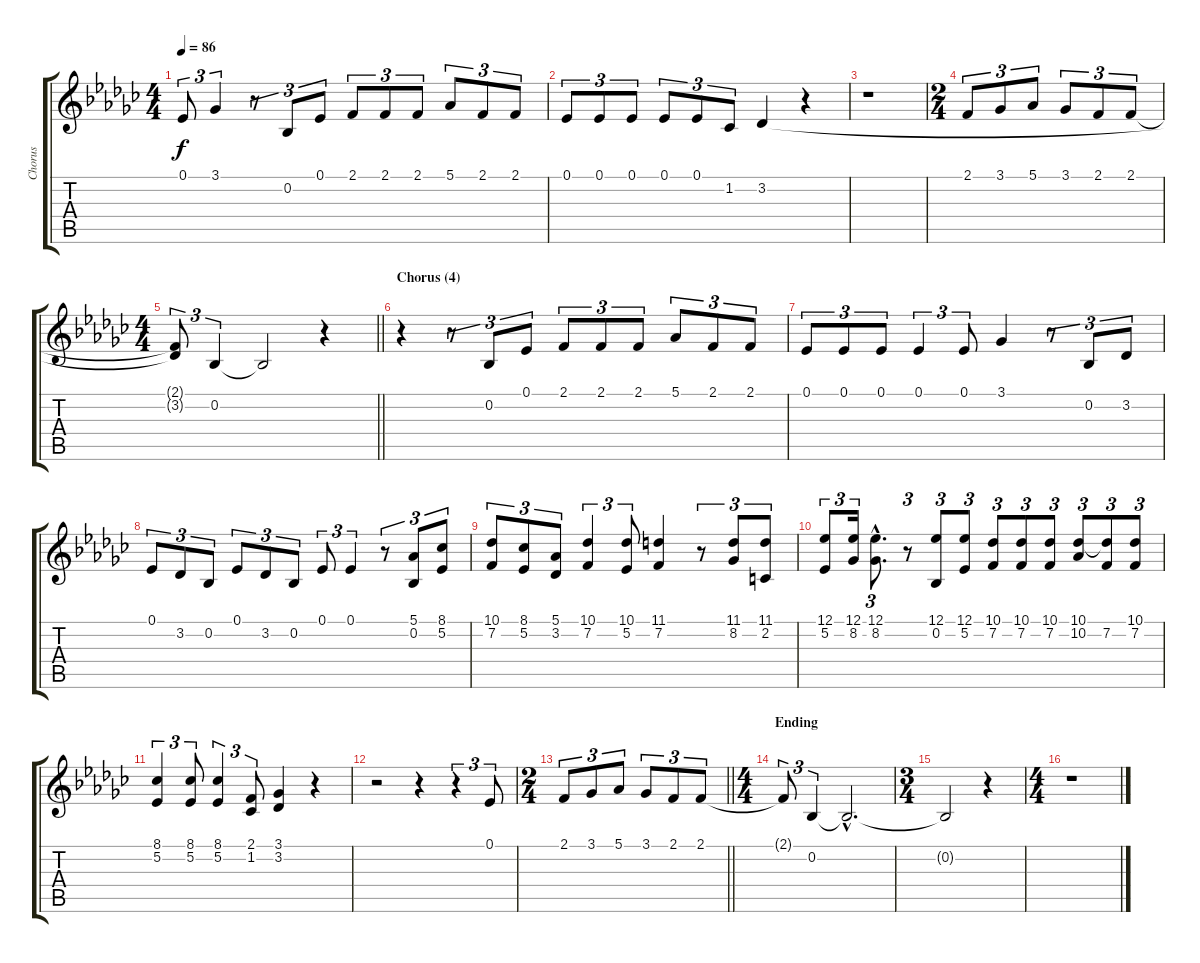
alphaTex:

\track ("Chorus" "Chorus") {instrument sopranosax}
\staff {score tabs}
\tuning (Eb4 Bb3 Gb3 Db3 Ab2 Eb2) {hide}
\ts (4 4)
\tempo 86
\clef g2
\ks ebminor
0.1.8{tu (3 2) dy f} 3.1.4{tu (3 2)} r.8{tu (3 2)} 0.2.8{tu (3 2)} 0.1.8{tu (3 2)} 2.1.8{tu (3 2)} 2.1.8{tu (3 2)} 2.1.8{tu (3 2)} 5.1.8{tu (3 2)} 2.1.8{tu (3 2)} 2.1.8{tu (3 2)} |
0.1.8{tu (3 2)} 0.1.8{tu (3 2)} 0.1.8{tu (3 2)} 0.1.8{tu (3 2)} 0.1.8{tu (3 2)} 1.2.8{tu (3 2)} 3.2.4 r.4 |
r.1 |
\ts (2 4)
2.1.8{tu (3 2)} 3.1.8{tu (3 2)} 5.1.8{tu (3 2)} 3.1.8{tu (3 2)} 2.1.8{tu (3 2)} 2.1.8{tu (3 2)} |
\ts (4 4)
\barLineRight lightlight
(2.1{t} 3.2{t}).8{tu (3 2)} 0.2.4{tu (3 2)} 0.2{t}.2 r.4 |
\section ("" "Chorus (4)")
r.4 r.8{tu (3 2)} 0.2.8{tu (3 2)} 0.1.8{tu (3 2)} 2.1.8{tu (3 2)} 2.1.8{tu (3 2)} 2.1.8{tu (3 2)} 5.1.8{tu (3 2)} 2.1.8{tu (3 2)} 2.1.8{tu (3 2)} |
0.1.8{tu (3 2)} 0.1.8{tu (3 2)} 0.1.8{tu (3 2)} 0.1.4{tu (3 2)} 0.1.8{tu (3 2)} 3.1.4 r.8{tu (3 2)} 0.2.8{tu (3 2)} 3.2.8{tu (3 2)} |
0.1.8{tu (3 2)} 3.2.8{tu (3 2)} 0.2.8{tu (3 2)} 0.1.8{tu (3 2)} 3.2.8{tu (3 2)} 0.2.8{tu (3 2)} 0.1.8{tu (3 2)} 0.1.4{tu (3 2)} r.8{tu (3 2)} (5.1 0.2).8{tu (3 2)} (8.1 5.2).8{tu (3 2)} |
(10.1 7.2).8{tu (3 2)} (8.1 5.2).8{tu (3 2)} (5.1 3.2).8{tu (3 2)} (10.1 7.2).4{tu (3 2)} (10.1 5.2).8{tu (3 2)} (11.1 7.2).4 r.8{tu (3 2)} (11.1 8.2).8{tu (3 2)} (11.1 2.2).8{tu (3 2)} |
(12.1 5.2).8{tu (3 2)} (12.1 8.2).16{tu (3 2)} (12.1{hac} 8.2{hac}).8{d tu (3 2)} r.8{tu (3 2)} (12.1 0.2).8{tu (3 2)} (12.1 5.2).8{tu (3 2)} (10.1 7.2).8{tu (3 2)} (10.1 7.2).8{tu (3 2)} (10.1 7.2).8{tu (3 2)} (10.1 10.2).8{tu (3 2)} (10.1{t} 7.2).8{tu (3 2)} (10.1 7.2).8{tu (3 2)} |
(8.1 5.2).4{tu (3 2)} (8.1 5.2).8{tu (3 2)} (8.1 5.2).4{tu (3 2)} (2.1 1.2).8{tu (3 2)} (3.1 3.2).4 r.4 |
r.2 r.4 r.4{tu (3 2)} 0.1.8{tu (3 2)} |
\ts (2 4)
\barLineRight lightlight
2.1.8{tu (3 2)} 3.1.8{tu (3 2)} 5.1.8{tu (3 2)} 3.1.8{tu (3 2)} 2.1.8{tu (3 2)} 2.1.8{tu (3 2)} |
\ts (4 4)
\section ("" "Ending")
2.1{t}.8{tu (3 2)} 0.2.4{tu (3 2)} 0.2{hac t}.2{d} |
\ts (3 4)
0.2{t}.2 r.4 |
\ts (4 4)
r.1
